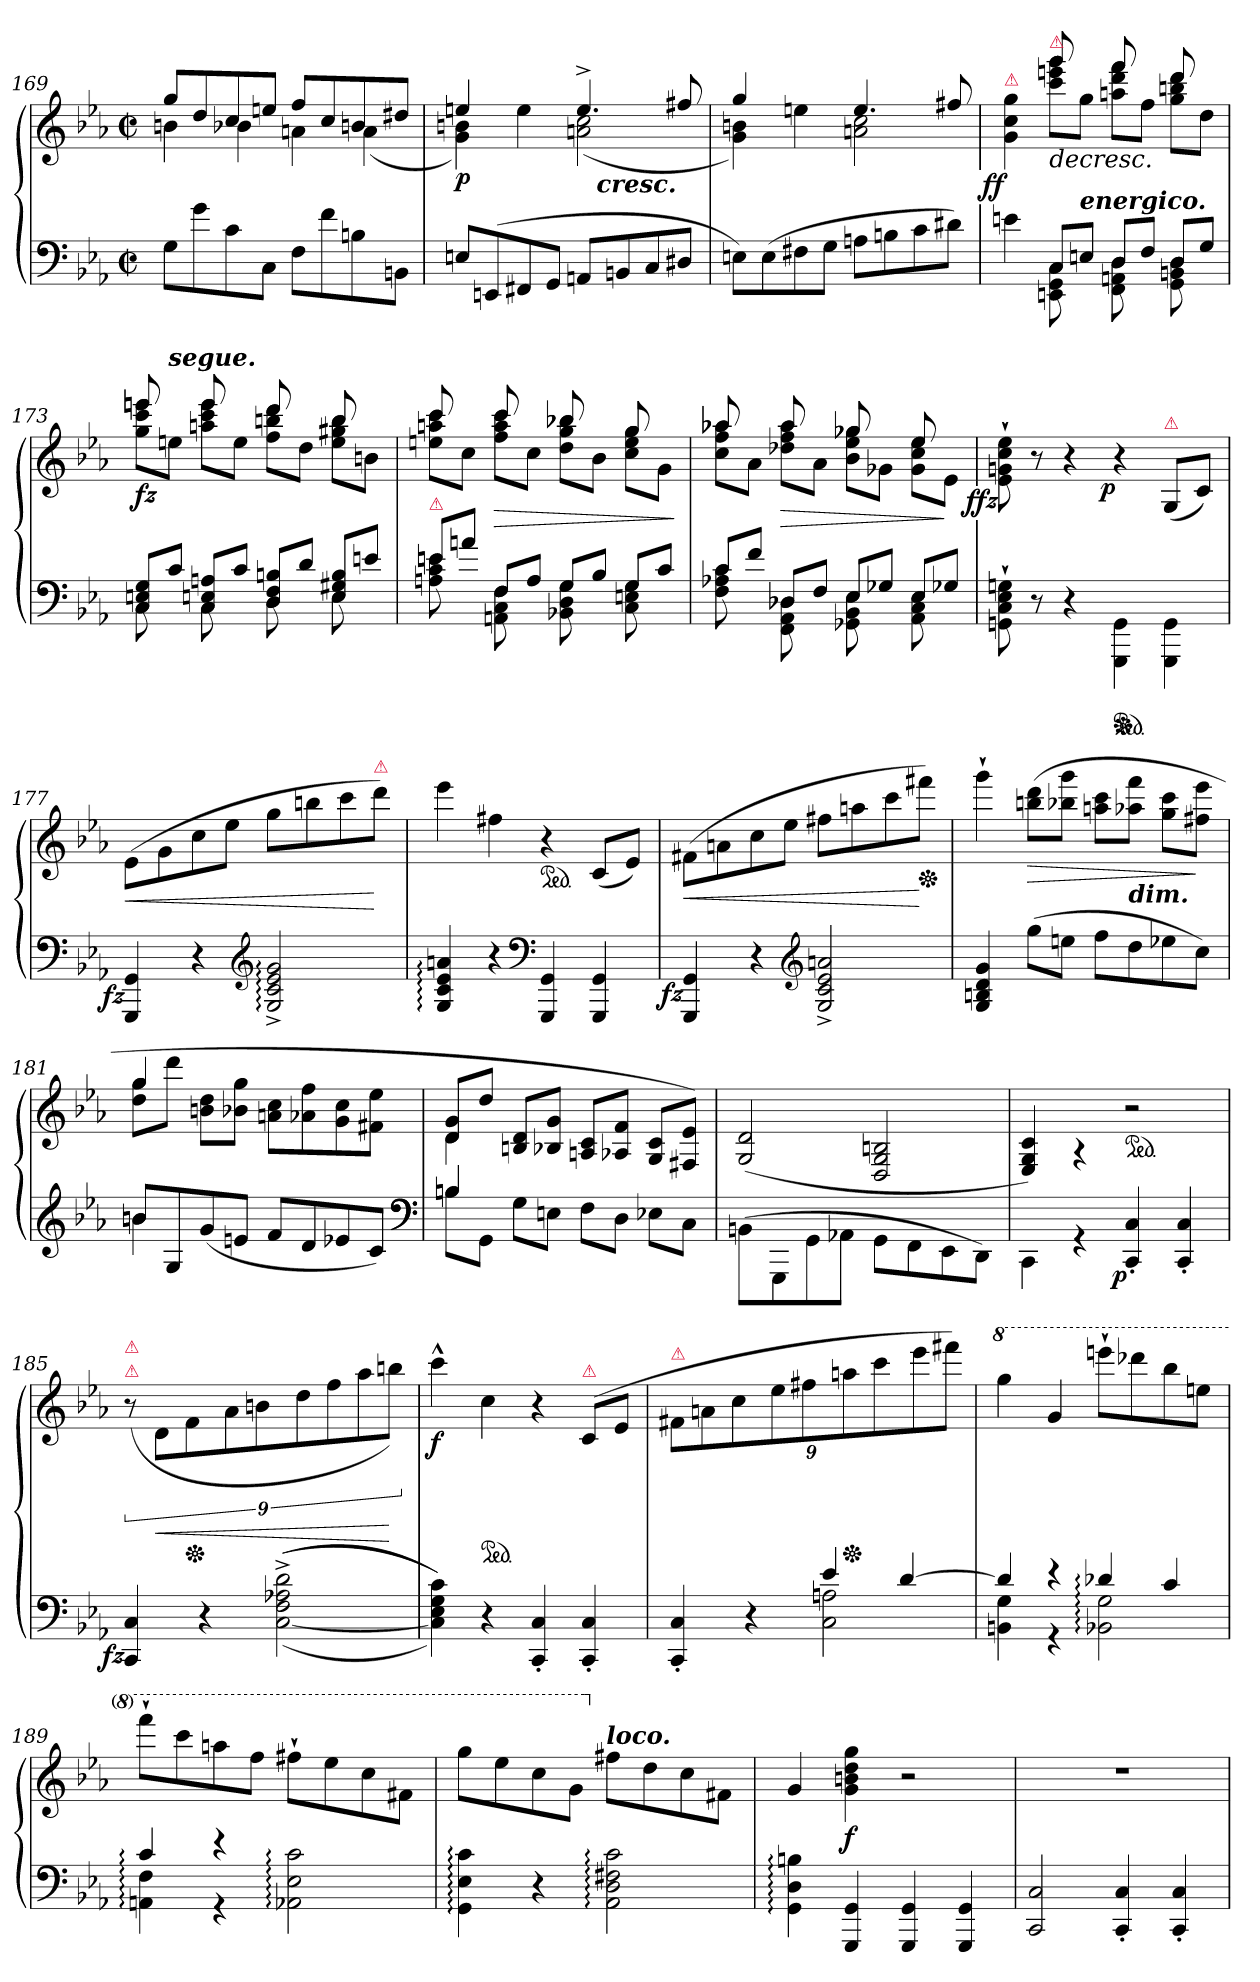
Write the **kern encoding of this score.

**kern	**kern	**dynam
*part1	*part1	*part1
*staff2	*staff1	*staff1/2
*clefF4	*clefG2	*
*k[b-e-a-]	*k[b-e-a-]	*
*c:	*c:	*
*M2/2	*M2/2	*
*met(c|)	*met(c|)	*
=169	=169	=169
*	*^	*
8GL	8ggL	4bn	.
8g	8dd	.	.
8c	8cc	4b-X	.
8CJ	8eenJ	.	.
8FL	8ffL	4an	.
8f	8cc	.	.
8Bn	8bn	(4a	.
8BBnJ	8dd#XJ	.	.
=170	=170	=170	=170
!	!	!	!LO:DY:b
*	*	*^	*
8EnL	4een	4g 4bn)	2ryy	p
(8EEn	.	.	.	.
8FF#X	4ee	4ryy	.	.
8GGJ	.	.	.	.
8AAnL	4.ee^	(2an 2cc	16ryy	.
!	!	!	!LO:TX:b:Bi:t=cresc.	!
.	.	.	4..ryy	.
8BBn	.	.	.	.
8C	.	.	.	.
8D#XJ	8ff#X	.	.	.
*	*	*v	*v	*
=171	=171	=171	=171
8EnL)	4gg	4g 4bn)	.
(8E	.	.	.
8F#X	4een	4ryy	.
8GJ	.	.	.
8AnL	4.ee	2an 2cc	.
8Bn	.	.	.
8c	.	.	.
8d#XJ)	8ff#X	.	.
=172	=172	=172	=172
*^	*	*	*
!	!	!LO:TX:a:color=crimson:t=⚠	!	!
!	!	!	!	!LO:DY:b:rj
!	!	!	!	!LO:DY:n=1:b
4ryy	4en	4ryy	4g 4cc 4gg	f f
!	!	!LO:TX:a:color=crimson:t=⚠	!	!
!	!	!	!	!LO:HP:b
!	!	!	!	!LO:DY:n=2:b
!	!	!	!	!LO:DY:n=3:b
8CL	8EEn 8GG 8C	8ggg	8ccc 8eeen 8gggL	> fz fz
!LO:TX:a:Bi:t=energico.	!	!	!	!
8EnJ	8ryy	8ryy	8ggJ	.
!	!	!	!	!LO:DY:n=4:b
!	!	!	!	!LO:DY:n=5:b
8DL	8FF 8AAn 8D	8fff	8aan 8ddd 8fffL	fz fz
8FJ	8ryy	8ryy	8ffJ	.
!	!	!	!	!LO:DY:n=6:b
!	!	!	!	!LO:DY:n=7:b
8DL	8GG 8BBn 8D	8ddd	8gg 8bbn 8dddL	fz fz
8GJ	8ryy	8ryy	8ddJ	.
*v	*v	*	*	*
*	*v	*v	*
.	.	]
=173	=173	=173
*^	*^	*
!	!	!	!	!LO:DY:b
8C 8En 8GL	8C	8eeen	8gg 8ccc 8eeenL	fz
!	!	!LO:TX:a:Bi:t=segue.	!	!
8cJ	8ryy	8ryy	8eenJ	.
8C 8En 8AnL	8C	8eee	8aan 8ccc 8eeeL	.
8cJ	8ryy	8ryy	8eeJ	.
8D 8F 8BnL	8D	8ddd	8ff 8bbn 8dddL	.
8dJ	8ryy	8ryy	8ddJ	.
8E 8G#X 8BL	8E	8bb	8ee 8gg#X 8bbL	.
8enJ	8ryy	8ryy	8bnJ	.
=174	=174	=174	=174	=174
!LO:TX:a:color=crimson:t=⚠	!	!	!	!
8enL	8An 8c 8en	8ccc	8een 8aan 8cccL	.
8anJ	8ryy	8ryy	8ccJ	.
!	!	!	!	!LO:HP:b
8FL	8AAn 8C 8F	8ccc	8ff 8aa 8cccL	>
8AJ	8ryy	8ryy	8ccJ	.
8GL	8BB-X 8D 8G	8bb-X	8dd 8gg 8bb-XL	.
8B-J	8ryy	8ryy	8b-J	.
8GL	8C 8En 8G	8gg	8cc 8ee 8ggL	.
8cJ	8ryy	8ryy	8gJ	.
*v	*v	*	*	*
*	*v	*v	*
.	.	]
=175	=175	=175
*^	*^	*
8cL	8F 8A-X 8c	8aa-X	8cc 8ff 8aa-XL	.
8fJ	8ryy	8ryy	8a-J	.
!	!	!	!	!LO:HP:b
8D-XL	8FF 8AA- 8D-X	8aa-	8dd-X 8ff 8aa-L	>
8FJ	8ryy	8ryy	8a-J	.
8E-L	8GG-X 8BB- 8E-	8gg-X	8b- 8ee- 8gg-XL	.
8G-XJ	8ryy	8ryy	8g-XJ	.
8E-L	8AA- 8C 8E-	8ee-	8g- 8cc 8ee-L	.
8G-XJ	8ryy	8ryy	8e-J	]
=176	=176	=176	=176	=176
!	!	!	!	!LO:DY:b:rj
*v	*v	*	*	*
*	*v	*v	*
8GGn`\ 8C`\ 8E-`\ 8Gn`\	8e-`\ 8gn`\ 8cc`\ 8ee-`\	ffz
8r	8r	.
4r	4r	.
!	!	!LO:DY:b:rj
*ped	*	*
*Xped	*	*
4GGG\ 4GG\	4r	p
!	!LO:TX:a:color=crimson:t=⚠	!
4GGG\ 4GG\	(8G/L	.
.	8c/J)	.
=177	=177	=177
!	!	!LO:HP:b
!	!	!LO:DY:n=1:b=2:rj
4GGG 4GG	(8e-\L	< fz
.	8g\	.
4r	8cc\	.
.	8ee-\J	.
*clefG2	*	*
2G:^> 2c:^> 2e-:^> 2g:^>	8ggL	.
.	8bbn	.
.	8ccc	.
!	!LO:TX:a:color=crimson:t=⚠	!
.	8dddJ)	[
=178	=178	=178
4G: 4c: 4e-: 4an:	4eee-	.
4r	4ff#X	.
*clefF4	*	*
*	*ped	*
4GGG 4GG	4r	.
4GGG 4GG	(8cL	.
.	8e-J)	.
=179	=179	=179
!	!	!LO:HP:b
!	!	!LO:DY:n=1:b=2:rj
4GGG 4GG	(8f#XL	< fz
.	8an	.
4r	8cc	.
.	8ee-J	.
*clefG2	*	*
2G^> 2c^> 2e-^> 2an^>	8ff#XL	.
.	8aan	.
.	8ccc	.
!	!LO:TX:a:color=crimson:t=⚠	!
*	*Xped	*
.	8fff#XJ)	[
=180	=180	=180
4G 4Bn 4d 4g	4ggg`	.
!	!	!LO:HP:b
(8ggL	(>8bbn 8dddL	>
8eenJ	8bb-X 8gggJ	.
8ffL	8aan 8cccL	.
!	!LO:TX:b:Bi:t=dim.	!
8dd	8aa-X 8fffJ	.
8ee-X	8gg 8cccL	.
8ccJ)	8ff#X 8eee-J	]
=181	=181	=181
*^	*^	*
8bnL	4bn	4gg	8dd 8ggL	.
8G	.	.	8dddJ	.
(8g	2.ryy	2.ryy	8bn 8ddL	.
8enJ	.	.	8b-X 8ggJ	.
8fL	.	.	8an 8ccL	.
8d	.	.	8a-X 8ff	.
8e-X	.	.	8g 8cc	.
8cJ)	.	.	8f#X 8ee-J	.
*clefF4	*	*	*	*
=182	=182	=182	=182	=182
4Bn	8BnL	8d 8gL	4d	.
.	8GGJ	8ddJ	.	.
2.ryy	8GL	8Bn 8dL	2.ryy	.
.	8EnJ	8B-X 8gJ	.	.
.	8FL	8An/ 8c/L	.	.
.	8DJ	8A-X/ 8f/J	.	.
.	8E-XL	8G/ 8c/L	.	.
.	8CJ	8F#X/ 8e-/J)	.	.
*v	*v	*	*	*
*	*v	*v	*
=183	=183	=183
(8BBn\L	(>2G/ 2d/	.
8GGG\	.	.
8GG\	.	.
8AA-X\J	.	.
8GG\L	2D/ 2G/ 2Bn/	.
8FF\	.	.
8EE-\	.	.
8DD\J)	.	.
=184	=184	=184
4CC\	4E-/ 4G/ 4c/)	.
4rGG	4rA	.
!	!	!LO:DY:b=2:rj
*	*ped	*
4CC' 4C'	2r	p
4CC' 4C'	.	.
=185	=185	=185
!	!LO:TX:a:color=crimson:t=⚠	!
!	!LO:TX:a:color=crimson:t=⚠	!
!	!	!LO:DY:b=2:rj
4CC 4C	(>9r	fz
!	!	!LO:HP:b
.	9dL	<
*	*Xped	*
.	9f	.
4r	.	.
.	9a-	.
.	9bn	.
(<(>(>[2C^< 2F^< 2A-X^< 2d^<	.	.
.	9dd	.
.	9ff	.
.	9aa-	.
.	9bbnJ)	[
=186	=186	=186
!	!	!LO:DY:b
4C] 4E- 4G 4c)))	4ccc^^	f
*	*ped	*
4r	4cc	.
4CC' 4C'	4r	.
!	!LO:TX:a:color=crimson:t=⚠	!
4CC' 4C'	(8cL	.
.	8e-J	.
=187	=187	=187
*^	*	*
!	!	!LO:TX:a:color=crimson:t=⚠	!
4CC' 4C'	2ryy	9f#XL	.
.	.	9an	.
.	.	9cc	.
4r	.	.	.
.	.	9ee-	.
.	.	9ff#X	.
4e-	2C 2An	.	.
*	*	*Xped	*
.	.	9aan	.
.	.	9ccc	.
[4d	.	.	.
.	.	9eee-	.
.	.	9fff#XJ)	.
=188	=188	=188	=188
*	*	*8va	*
4d]	4BBn 4G	4ggg	.
4r	4r	4gg	.
4d-X:	2BB-X: 2G:	8eeeen`L	.
.	.	8dddd-X	.
4c	.	8bbb-	.
.	.	8eeenJ	.
=189	=189	=189	=189
4c:	4AAn: 4F:	8ffff`L	.
.	.	8cccc	.
4r	4r	8aaan	.
.	.	8fffJ	.
2ryy	2AA-X: 2E-: 2c:	8fff#X`L	.
.	.	8eee-	.
.	.	8ccc	.
.	.	8ff#XJ	.
*v	*v	*	*
=190	=190	=190
4GG: 4E-: 4c:	8gggL	.
.	8eee-	.
4r	8ccc	.
.	8ggJ	.
*	*X8va	*
!	!LO:TX:a:Bi:t=loco.	!
2AA-: 2D: 2F#X: 2c:	8ff#XL	.
.	8dd	.
.	8cc	.
.	8f#XJ	.
=191	=191	=191
4GG: 4D: 4Bn:	4g	.
!	!	!LO:DY:b
4GGG 4GG	4g 4bn 4dd 4gg	f
4GGG 4GG	2r	.
4GGG 4GG	.	.
=192	=192	=192
2CC 2C	1rdd	.
4CC' 4C'	.	.
4CC' 4C'	.	.
=	=	=
*-	*-	*-
